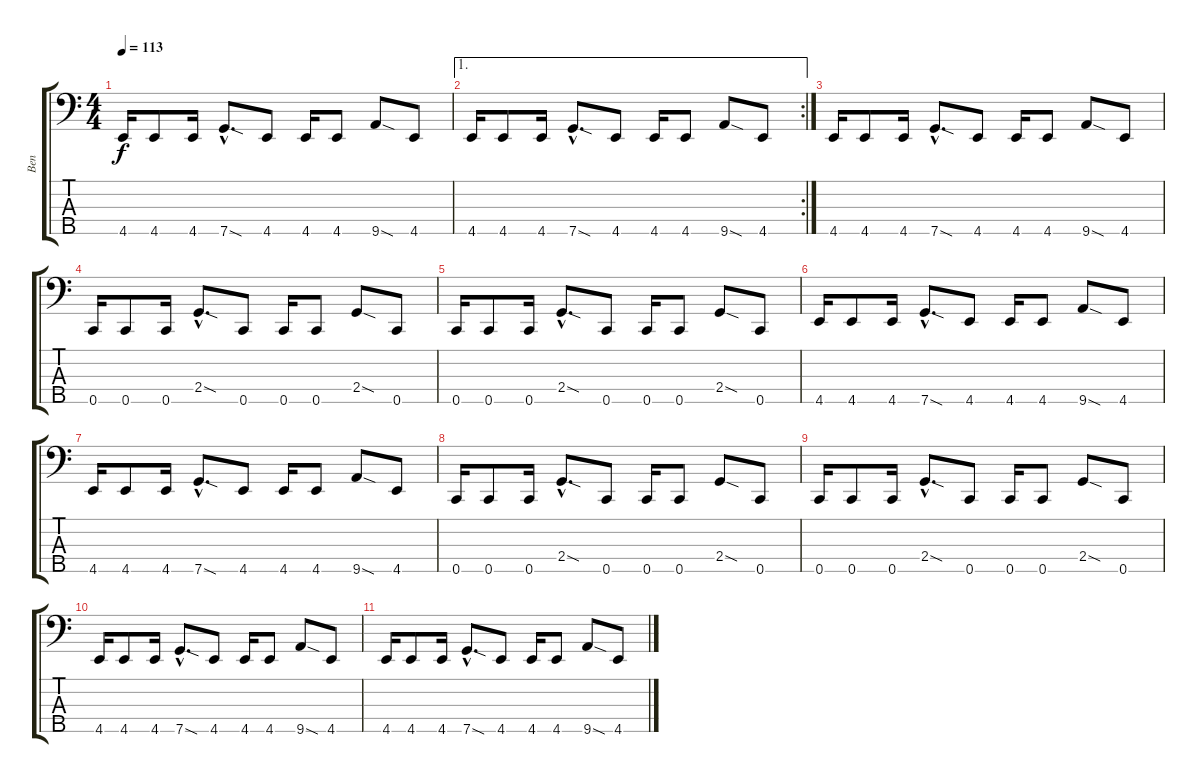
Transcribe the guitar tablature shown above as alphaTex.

\track ("Ben" "Ben") {instrument electricbassfinger}
\staff {score tabs}
\tuning (Ab2 Eb2 Bb1 F1 C1) {hide}
\ts (4 4)
\tempo 113
\clef f4
\ks c
4.5.16{dy f} 4.5.8 4.5.16 7.5{sod hac}.8{d} 4.5.8 4.5.16 4.5.8 9.5{sod}.8 4.5.8 |
\ae 1
\rc 2
4.5.16 4.5.8 4.5.16 7.5{sod hac}.8{d} 4.5.8 4.5.16 4.5.8 9.5{sod}.8 4.5.8 |
4.5.16 4.5.8 4.5.16 7.5{sod hac}.8{d} 4.5.8 4.5.16 4.5.8 9.5{sod}.8 4.5.8 |
0.5.16 0.5.8 0.5.16 2.4{sod hac}.8{d} 0.5.8 0.5.16 0.5.8 2.4{sod}.8 0.5.8 |
0.5.16 0.5.8 0.5.16 2.4{sod hac}.8{d} 0.5.8 0.5.16 0.5.8 2.4{sod}.8 0.5.8 |
4.5.16 4.5.8 4.5.16 7.5{sod hac}.8{d} 4.5.8 4.5.16 4.5.8 9.5{sod}.8 4.5.8 |
4.5.16 4.5.8 4.5.16 7.5{sod hac}.8{d} 4.5.8 4.5.16 4.5.8 9.5{sod}.8 4.5.8 |
0.5.16 0.5.8 0.5.16 2.4{sod hac}.8{d} 0.5.8 0.5.16 0.5.8 2.4{sod}.8 0.5.8 |
0.5.16 0.5.8 0.5.16 2.4{sod hac}.8{d} 0.5.8 0.5.16 0.5.8 2.4{sod}.8 0.5.8 |
4.5.16 4.5.8 4.5.16 7.5{sod hac}.8{d} 4.5.8 4.5.16 4.5.8 9.5{sod}.8 4.5.8 |
4.5.16 4.5.8 4.5.16 7.5{sod hac}.8{d} 4.5.8 4.5.16 4.5.8 9.5{sod}.8 4.5.8
